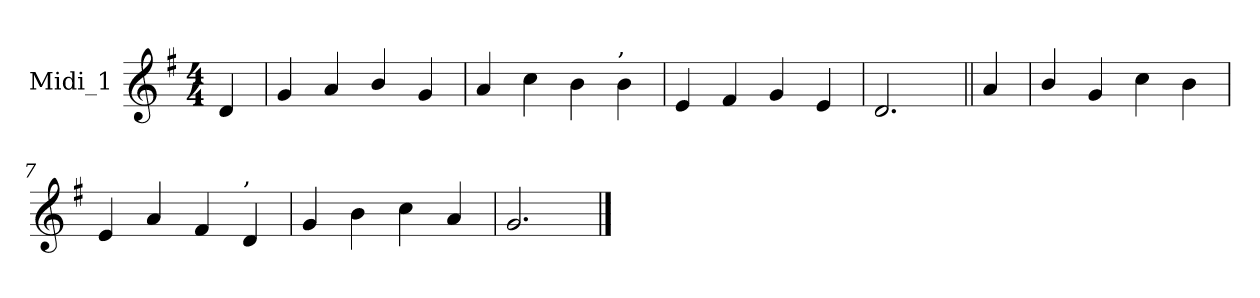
**kern
*part1
*staff1
*I"Midi_1
*clefG2
*k[f#]
*G:
*M4/4
=
4d
=1
4g
4a
4b/
4g
=2
4a
4cc
4b
!LO:TX:a:t=,
4b
=3
4e
4f#
4g
4e
=4
2.d
!!LO:LB:g=z
=5||
4a
=6
4b/
4g
4cc
4b
=7
4e
4a
4f#
!LO:TX:a:t=,
4d
=8
4g
4b
4cc
4a
=9
2.g
==
*-
